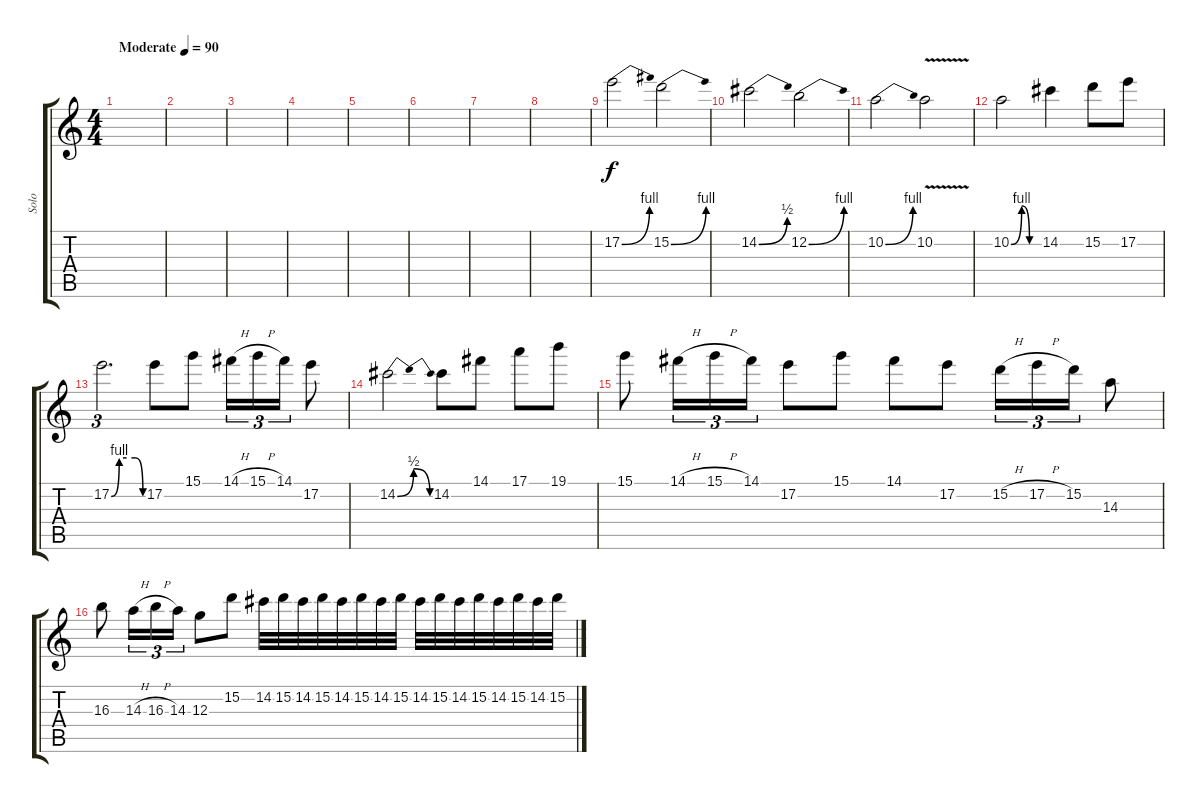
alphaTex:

\track ("Solo" "Solo") {instrument distortionguitar}
\staff {score tabs}
\tuning (E4 B3 G3 D3 A2 E2) {hide}
\ts (4 4)
\tempo (90 "Moderate")
\clef g2
\ks c
|
|
|
|
|
|
|
|
17.2{be (bend 0 0 60 4)}.2 15.2{be (bend 0 0 60 4)}.2 |
14.2{be (bend 0 0 60 2)}.2 12.2{be (bend 0 0 60 4)}.2 |
10.2{be (bend 0 0 60 4)}.2 10.2{v}.2 |
10.2{be (custom 0 0 23 4 40 0 60 0)}.2 14.2.4 15.2.8 17.2.8 |
17.2{be (custom 0 0 15 4 29 4 45 4 60 0)}.2{d tu (3 2)} 17.2.8 15.1.8 14.1{h}.16{tu (3 2)} 15.1{h}.16{tu (3 2)} 14.1.16{tu (3 2)} 17.2.8 |
14.2{be (bendrelease 0 0 15 2 45 2 60 0)}.2 14.2.8 14.1.8 17.1.8 19.1.8 |
15.1.8 14.1{h}.16{tu (3 2)} 15.1{h}.16{tu (3 2)} 14.1.16{tu (3 2)} 17.2.8 15.1.8 14.1.8 17.2.8 15.2{h}.16{tu (3 2)} 17.2{h}.16{tu (3 2)} 15.2.16{tu (3 2)} 14.3.8 |
16.3.8 14.3{h}.16{tu (3 2)} 16.3{h}.16{tu (3 2)} 14.3.16{tu (3 2)} 12.3.8 15.2.8 14.2.32 15.2.32 14.2.32 15.2.32 14.2.32 15.2.32 14.2.32 15.2.32 14.2.32 15.2.32 14.2.32 15.2.32 14.2.32 15.2.32 14.2.32 15.2.32
